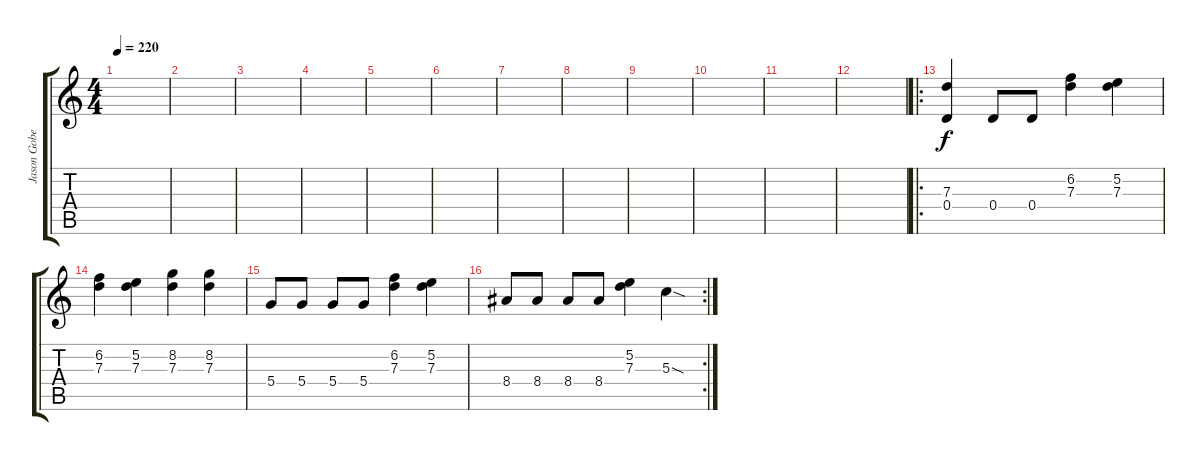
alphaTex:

\track ("Jason Gobel" "Jason Gobe") {instrument distortionguitar}
\staff {score tabs}
\tuning (E4 B3 G3 D3 A2 E2) {hide}
\ts (4 4)
\tempo 220
\clef g2
\ks c
|
|
|
|
|
|
|
|
|
|
|
|
\ro
(7.3 0.4).4 0.4.8 0.4.8 (6.2 7.3).4 (5.2 7.3).4 |
(6.2 7.3).4 (5.2 7.3).4 (8.2 7.3).4 (8.2 7.3).4 |
5.4.8 5.4.8 5.4.8 5.4.8 (6.2 7.3).4 (5.2 7.3).4 |
\rc 2
8.4.8 8.4.8 8.4.8 8.4.8 (5.2 7.3).4 5.3{sod}.4
